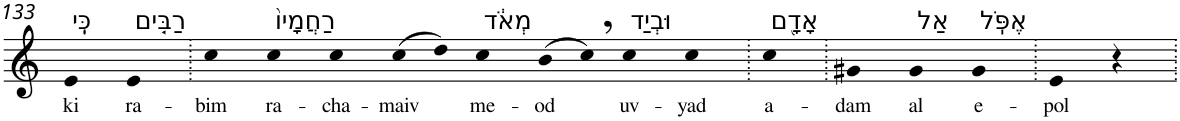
**kern	**text
*part1	*part1
*staff1	*staff1
*I"Piano	*
*I'Pno	*
!!LO:PB:g=z
*clefG2	*
*k[]	*
=133	=133
!LO:TX:a:t=כִּֽי	!
!	!LO:LY:b
4e	ki
!LO:TX:a:t=רַבִּ֤ים	!
!	!LO:LY:b
4e	ra-
=134.	=134.
!	!LO:LY:b
4cc	-bim
!LO:TX:a:t=רַחֲמָיו֙	!
!	!LO:LY:b
4cc	ra-
!	!LO:LY:b
4cc	-cha-
!	!LO:LY:b
(>8cc	-maiv
8dd)	.
!LO:TX:a:t=מְאֹ֔ד	!
!	!LO:LY:b
4cc	me-
!	!LO:LY:b
(>8b	-od
8cc,)	.
!LO:TX:a:t=וּבְיַד	!
!	!LO:LY:b
4cc	uv-
!	!LO:LY:b
4cc	-yad
=135.	=135.
!LO:TX:a:t=אָדָ֖ם	!
!	!LO:LY:b
4cc	a-
=136.	=136.
!	!LO:LY:b
4g#X	-dam
!LO:TX:a:t=אַל	!
!	!LO:LY:b
4g#	al
!LO:TX:a:t=אֶפֹּֽל	!
!	!LO:LY:b
4g#	e-
=137.	=137.
!	!LO:LY:b
4e	-pol
4r	.
=.	=.
*-	*-
